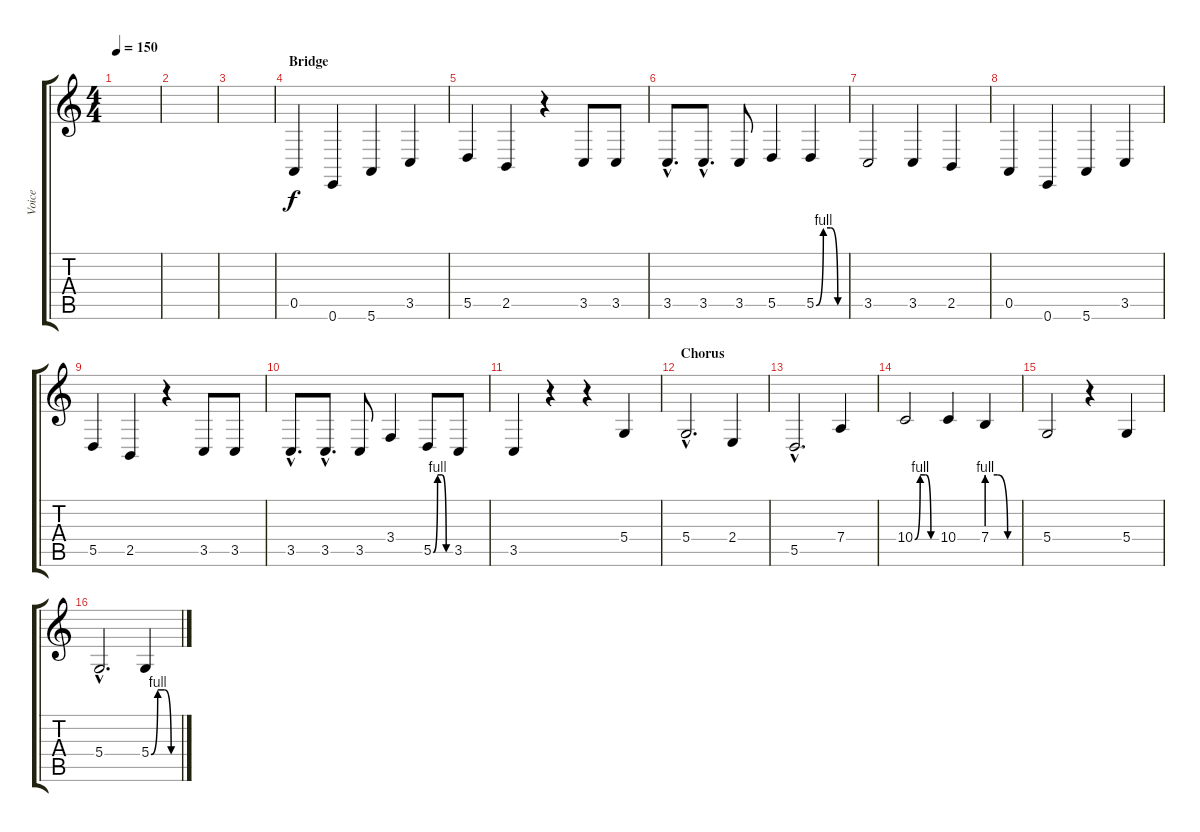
\track ("Voice" "Voice") {instrument choiraahs}
\staff {score tabs}
\tuning (E4 B3 G3 D3 A2 E2) {hide}
\ts (4 4)
\tempo 150
\clef g2
\ks c
|
|
|
\section ("" "Bridge")
0.5.4 0.6.4 5.6.4 3.5.4 |
5.5.4 2.5.4 r.4 3.5.8 3.5.8 |
3.5{hac}.8{d} 3.5{hac}.8{d} 3.5.8 5.5.4 5.5{be (custom 0 0 15 4 30 4 45 0 60 0)}.4 |
3.5.2 3.5.4 2.5.4 |
0.5.4 0.6.4 5.6.4 3.5.4 |
5.5.4 2.5.4 r.4 3.5.8 3.5.8 |
3.5{hac}.8{d} 3.5{hac}.8{d} 3.5.8 3.4.4 5.5{be (custom 0 0 15 4 30 4 45 0 60 0)}.8 3.5.8 |
3.5.4 r.4 r.4 5.4.4 |
\section ("" "Chorus")
5.4{hac}.2{d} 2.4.4 |
5.5{hac}.2{d} 7.4.4 |
10.4{be (custom 0 0 15 4 30 4 45 0 60 0)}.2 10.4.4 7.4{be (custom 0 4 20 4 40 0 60 0)}.4 |
5.4.2 r.4 5.4.4 |
5.4{hac}.2{d} 5.4{be (custom 0 0 15 4 30 4 45 0 60 0)}.4
